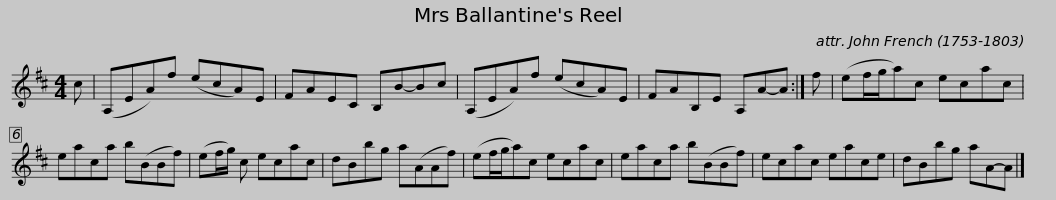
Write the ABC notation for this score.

X:1
L:1/8
M:4/4
I:linebreak $
K:D
V:1 treble
V:1
 c | (A,EA)f (ecA)E | FAEC B,B-Bc | (A,EA)f (ecA)E | FAB,E A,A-A :| %5
 f | (ef/g/a)c ecac |$ eaca b(BBf) | (ef/g/) c ecac | dBbg a(AAf) | %10
 (ef/g/a)c ecac | eaca b(BBf) |$ ecac eace | dBbg aA-A |] %14
